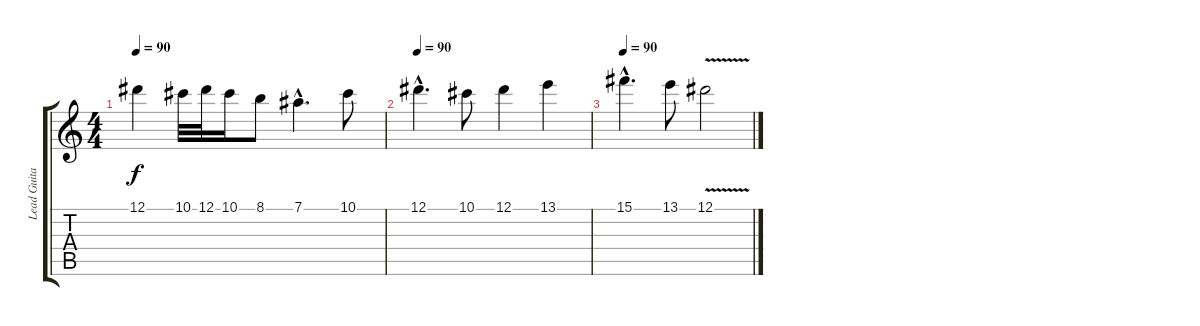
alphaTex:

\track ("Lead Guitar" "Lead Guita") {instrument distortionguitar}
\staff {score tabs}
\tuning (Eb4 Bb3 Gb3 Db3 Ab2 Eb2) {hide}
\ts (4 4)
\tempo 90
\clef g2
\ks c
12.1.4{dy f} 10.1.32 12.1.32 10.1.16 8.1.8 7.1{hac}.4{d} 10.1.8 |
\tempo 90
12.1{hac}.4{d} 10.1.8 12.1.4 13.1.4 |
\tempo 90
15.1{hac}.4{d} 13.1.8 12.1{v}.2
